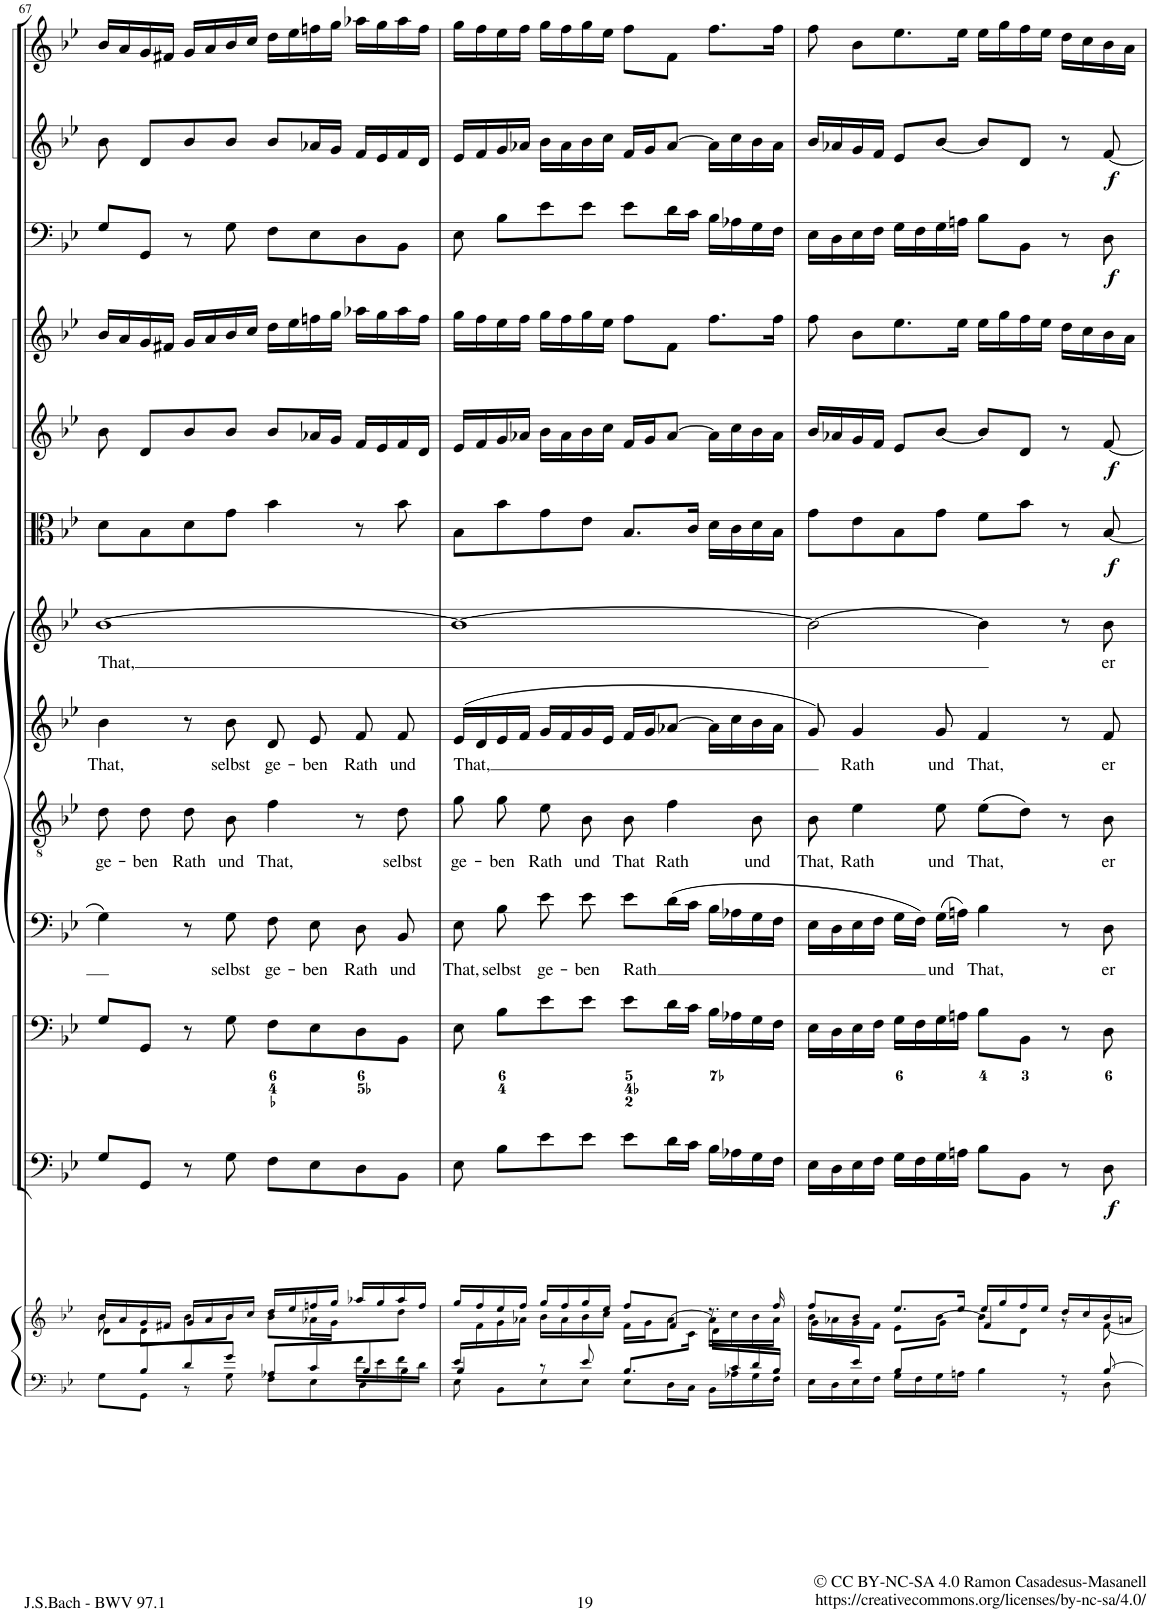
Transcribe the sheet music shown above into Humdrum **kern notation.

**kern	**kern	**kern	**kern	**kern	**text	**kern	**text	**kern	**text	**kern	**text	**kern	**kern	**kern	**kern	**kern	**kern
*part13	*part13	*part12	*part11	*part10	*part10	*part9	*part9	*part8	*part8	*part7	*part7	*part6	*part5	*part4	*part3	*part2	*part1
*staff14	*staff13	*staff12	*staff11	*staff10	*staff10	*staff9	*staff9	*staff8	*staff8	*staff7	*staff7	*staff6	*staff5	*staff4	*staff3	*staff2	*staff1
*I"Piano reduction	*	*I"Violoncello  e Violone	*I"Organo	*I"Basso	*	*I"Tenore	*	*I"Alto	*	*I"Soprano	*	*I"Viola	*I"Violino II	*I"Violino I	*I"Fagotti	*I"Oboe II	*I"Oboe I
*I'Pno	*	*	*	*	*	*	*	*	*	*	*	*	*	*	*	*I'Ob	*I'Ob
!!LO:PB:g=z
*clefF4	*clefG2	*clefF4	*clefF4	*clefF4	*	*clefGv2	*	*clefG2	*	*clefG2	*	*clefC3	*clefG2	*clefG2	*clefF4	*clefG2	*clefG2
*k[b-e-]	*k[b-e-]	*k[b-e-]	*k[b-e-]	*k[b-e-]	*	*k[b-e-]	*	*k[b-e-]	*	*k[b-e-]	*	*k[b-e-]	*k[b-e-]	*k[b-e-]	*k[b-e-]	*k[b-e-]	*k[b-e-]
*M4/4	*M4/4	*M4/4	*M4/4	*M4/4	*	*M4/4	*	*M4/4	*	*M4/4	*	*M4/4	*M4/4	*M4/4	*M4/4	*M4/4	*M4/4
*met(c)	*met(c)	*met(c)	*met(c)	*met(c)	*	*met(c)	*	*met(c)	*	*met(c)	*	*met(c)	*met(c)	*met(c)	*met(c)	*met(c)	*met(c)
=67	=67	=67	=67	=67	=67	=67	=67	=67	=67	=67	=67	=67	=67	=67	=67	=67	=67
*^	*^	*	*	*	*	*	*	*	*	*	*	*	*	*	*	*	*
*	*^	*	*^	*	*	*	*	*	*	*	*	*	*	*	*	*	*	*	*
!	!	!	!	!	!	!	!	!	!	!	!LO:LY:b	!	!LO:LY:b	!	!LO:LY:b	!	!	!	!	!	!
2.ryy	8ryy	8G\L	16b-/LL	8b-\	8d\L	8G/L	8G/L	4G\	.	8d\	ge-	4b-\	That,	[1b-	That,	8d\L	8b-\	16b-/LL	8G/L	8b-\	16b-/LL
.	.	.	16a/	.	.	.	.	.	.	.	.	.	.	.	.	.	.	16a/	.	.	16a/
!	!	!	!	!	!	!	!	!	!	!	!LO:LY:b	!	!	!	!	!	!	!	!	!	!
.	8B-/	8GG\J	16g/	8d\L	2.ryy	8GG/J	8GG/J	.	.	8d\	-ben	.	.	.	.	8B-\	8d/L	16g/	8GG/J	8d/L	16g/
.	.	.	16f#X/JJ	.	.	.	.	.	.	.	.	.	.	.	.	.	.	16f#X/JJ	.	.	16f#X/JJ
!	!	!	!	!	!	!	!	!	!	!	!LO:LY:b	!	!	!	!	!	!	!	!	!	!
.	8d/	8r	16g/LL	8b-\	.	8r	8r	8r	.	8d\	Rath	8r	.	.	.	8d\	8b-/	16g/LL	8r	8b-/	16g/LL
.	.	.	16a/	.	.	.	.	.	.	.	.	.	.	.	.	.	.	16a/	.	.	16a/
!	!	!	!	!	!	!	!	!	!LO:LY:b	!	!LO:LY:b	!	!LO:LY:b	!	!	!	!	!	!	!	!
.	8g/J	8G\	16b-/	8b-\J	.	8G\	8G\	8G\	selbst	8B-\	und	8b-\	selbst	.	.	8g\J	8b-/J	16b-/	8G\	8b-/J	16b-/
.	.	.	16cc/JJ	.	.	.	.	.	.	.	.	.	.	.	.	.	.	16cc/JJ	.	.	16cc/JJ
!	!	!	!	!	!	!	!	!	!LO:LY:b	!	!LO:LY:b	!	!LO:LY:b	!	!	!	!	!	!	!	!
.	8A-X/L	8F\L	16dd/LL	8b-\L	.	8F\L	8F\L	8F\	ge-	4f\	That,	8d/	ge-	.	.	4b-\	8b-/L	16dd\LL	8F\L	8b-/L	16dd\LL
.	.	.	16ee-/	.	.	.	.	.	.	.	.	.	.	.	.	.	.	16ee-\	.	.	16ee-\
!	!	!	!	!	!	!	!	!	!LO:LY:b	!	!	!	!LO:LY:b	!	!	!	!	!	!	!	!
.	8c/	8E-\	16ffn/	16a-X\L	.	8E-\	8E-\	8E-\	-ben	.	.	8e-/	-ben	.	.	.	16a-X/L	16ffn\	8E-\	16a-X/L	16ffn\
.	.	.	16gg/JJ	16g\JJ	.	.	.	.	.	.	.	.	.	.	.	.	16g/JJ	16gg\JJ	.	16g/JJ	16gg\JJ
!	!	!	!	!	!	!	!	!	!LO:LY:b	!	!	!	!LO:LY:b	!	!	!	!	!	!	!	!
16f\LL	8B-/	8D\	16aa-X/LL	4ryy	.	8D\	8D\	8D\	Rath	8r	.	8f/	Rath	.	.	8r	16f/LL	16aa-X\LL	8D\	16f/LL	16aa-X\LL
16e-\	.	.	16gg/	.	.	.	.	.	.	.	.	.	.	.	.	.	16e-/	16gg\	.	16e-/	16gg\
!	!	!	!	!	!	!	!	!	!LO:LY:b	!	!LO:LY:b	!	!LO:LY:b	!	!	!	!	!	!	!	!
16f\	8ryy	8B-\J	16aa-/	.	8dd\J	8BB-\J	8BB-\J	8BB-/	und	8d\	selbst	8f/	und	.	.	8b-\	16f/	16aa-\	8BB-\J	16f/	16aa-\
16d\JJ	.	.	16ff/JJ	.	.	.	.	.	.	.	.	.	.	.	.	.	16d/JJ	16ff\JJ	.	16d/JJ	16ff\JJ
=68	=68	=68	=68	=68	=68	=68	=68	=68	=68	=68	=68	=68	=68	=68	=68	=68	=68	=68	=68	=68	=68
!	!	!	!	!	!	!	!	!	!LO:LY:b	!	!LO:LY:b	!	!LO:LY:b	!	!	!	!	!	!	!	!
16e-/LL	4B-/	8E-\	16gg/LL	16ryy	8.ryy	8E-\	8E-\	8E-\	That,	8g\	ge-	(16e-/LL	That,	1b-_	.	8B-\L	16e-/LL	16gg\LL	8E-\	16e-/LL	16gg\LL
2...ryy	.	.	16ff/	16f\	.	.	.	.	.	.	.	16d/	.	.	.	.	16f/	16ff\	.	16f/	16ff\
!	!	!	!	!	!	!	!	!	!LO:LY:b	!	!LO:LY:b	!	!	!	!	!	!	!	!	!	!
.	.	8BB-\L	16ee-/	16g\	.	8B-\L	8B-\L	8B-\	selbst	8g\	-ben	16e-/	.	.	.	8b-\	16g/	16ee-\	8B-\L	16g/	16ee-\
*	*	*	*	*v	*v	*	*	*	*	*	*	*	*	*	*	*	*	*	*	*	*
.	.	.	16ff/JJ	16a-X\JJ	.	.	.	.	.	.	16f/JJ	.	.	.	.	16a-X/JJ	16ff\JJ	.	16a-X/JJ	16ff\JJ
!	!	!	!	!	!	!	!	!LO:LY:b	!	!LO:LY:b	!	!	!	!	!	!	!	!	!	!
.	8r	8E-\	16gg/LL	16b-\LL	8e-\	8e-\	8e-\	ge-	8e-\	Rath	16g/LL	.	.	.	8g\	16b-\LL	16gg\LL	8e-\	16b-\LL	16gg\LL
.	.	.	16ff/	16a-\	.	.	.	.	.	.	16f/	.	.	.	.	16a-\	16ff\	.	16a-\	16ff\
!	!	!	!	!	!	!	!	!LO:LY:b	!	!LO:LY:b	!	!	!	!	!	!	!	!	!	!
.	8e-/	8E-\J	16gg/	16b-\	8e-\J	8e-\J	8e-\	-ben	8B-\	und	16g/	.	.	.	8e-\J	16b-\	16gg\	8e-\J	16b-\	16gg\
.	.	.	16ee-/JJ	16cc\JJ	.	.	.	.	.	.	16e-/JJ	.	.	.	.	16cc\JJ	16ee-\JJ	.	16cc\JJ	16ee-\JJ
!	!	!	!	!	!	!	!	!LO:LY:b	!	!LO:LY:b	!	!	!	!	!	!	!	!	!	!
.	8.B-/L	8E-\L	8ff/L	16f\LL	8e-\L	8e-\L	8e-\L	Rath	8B-\	That	16f/LL	.	.	.	8.B-/L	16f/LL	8ff\L	8e-\L	16f/LL	8ff\L
.	.	.	.	16g\J	.	.	.	.	.	.	16g/J	.	.	.	.	16g/J	.	.	16g/J	.
!	!	!	!	!	!	!	!	!	!	!LO:LY:b	!	!	!	!	!	!	!	!	!	!
.	.	16D\L	8f/J	[>8a-\J	16d\L	16d\L	(16d\L	.	4f\	Rath	[8a-X/J	.	.	.	.	[8a-/J	8f\J	16d\L	[8a-/J	8f\J
*	*	*	*	*^	*	*	*	*	*	*	*	*	*	*	*	*	*	*	*	*
.	8ryy	16C\JJ	.	.	16c\Jk	16c\JJ	16c\JJ	16c\JJ	.	.	.	.	.	.	.	16c/Jk	.	.	16c\JJ	.	.
.	.	16BB-\LL	8.r	16a-\LL]	16d\LL	16B-\LL	16B-\LL	16B-\LL	.	.	.	16a-\LL]	.	.	.	16d\LL	16a-\LL]	8.ff\L	16B-\LL	16a-\LL]	8.ff\L
.	16c/	16A-X\	.	16cc\	8.ryy	16A-X\	16A-X\	16A-X\	.	.	.	16cc\	.	.	.	16c\	16cc\	.	16A-X\	16cc\	.
!	!	!	!	!	!	!	!	!	!	!	!LO:LY:b	!	!	!	!	!	!	!	!	!	!
.	16d/	16G\	.	16b-\	.	16G\	16G\	16G\	.	8B-\	und	16b-\	.	.	.	16d\	16b-\	.	16G\	16b-\	.
.	16B-/JJ	16F\JJ	16ff/	16a-\JJ	.	16F\JJ	16F\JJ	16F\JJ	.	.	.	16a-\JJ	.	.	.	16B-\JJ	16a-\JJ	16ff\Jk	16F\JJ	16a-\JJ	16ff\Jk
=69	=69	=69	=69	=69	=69	=69	=69	=69	=69	=69	=69	=69	=69	=69	=69	=69	=69	=69	=69	=69	=69
!	!	!	!	!	!	!	!	!	!	!	!LO:LY:b	!	!	!	!	!	!	!	!	!	!
*	*v	*v	*	*	*	*	*	*	*	*	*	*	*	*	*	*	*	*	*	*	*
8ryy	16E-\LL	8ff/L	16b-\LL	8g\L	16E-\LL	16E-\LL	16E-\LL	.	8B-\	That,	8g/)	.	2b-\_	.	8g\L	16b-/LL	8ff\	16E-\LL	16b-/LL	8ff\
.	16D\	.	16a-X\	.	16D\	16D\	16D\	.	.	.	.	.	.	.	.	16a-X/	.	16D\	16a-X/	.
!	!	!	!	!	!	!	!	!	!	!LO:LY:b	!	!LO:LY:b	!	!	!	!	!	!	!	!
8e-/J	16E-\	8b-/J	16g\	4ryy	16E-\	16E-\	16E-\	.	4e-\	Rath	4g/	Rath	.	.	8e-\	16g/	8b-\L	16E-\	16g/	8b-\L
.	16F\JJ	.	16f\JJ	.	16F\JJ	16F\JJ	16F\JJ	.	.	.	.	.	.	.	.	16f/JJ	.	16F\JJ	16f/JJ	.
8B-/L	16G\LL	8.ee-/L	8e-\L	.	16G\LL	16G\LL	16G\LL	.	.	.	.	.	.	.	8B-\	8e-/L	8.ee-\	16G\LL	8e-/L	8.ee-\
.	16F\	.	.	.	16F\	16F\	16F\JJ)	.	.	.	.	.	.	.	.	.	.	16F\	.	.
!	!	!	!	!	!	!	!	!LO:LY:b	!	!LO:LY:b	!	!LO:LY:b	!	!	!	!	!	!	!	!
4.ryy	16G\	.	[>8b-\J	8g\J	16G\	16G\	(16G\LL	und	8e-\	und	8g/	und	.	.	8g\J	[8b-/J	.	16G\	[8b-/J	.
.	16An\JJ	16ee-/Jk	.	.	16An\JJ	16An\JJ	16An\JJ)	.	.	.	.	.	.	.	.	.	16ee-\Jk	16An\JJ	.	16ee-\Jk
!	!	!	!	!	!	!	!	!LO:LY:b	!	!LO:LY:b	!	!LO:LY:b	!	!	!	!	!	!	!	!
.	4B-\	16ee-/LL	8b-\L]	4f/	8B-\L	8B-\L	4B-\	That,	(8e-\L	That,	4f/	That,	4b-\]	.	8f\L	8b-/L]	16ee-\LL	8B-\L	8b-/L]	16ee-\LL
.	.	16gg/	.	.	.	.	.	.	.	.	.	.	.	.	.	.	16gg\	.	.	16gg\
.	.	16ff/	8d\J	.	8BB-\J	8BB-\J	.	.	8d\J)	.	.	.	.	.	8b-\J	8d/J	16ff\	8BB-\J	8d/J	16ff\
.	.	16ee-/JJ	.	.	.	.	.	.	.	.	.	.	.	.	.	.	16ee-\JJ	.	.	16ee-\JJ
8r	8r	16dd/LL	8r	4ryy	8r	8r	8r	.	8r	.	8r	.	8r	.	8r	8r	16dd\LL	8r	8r	16dd\LL
.	.	16cc/	.	.	.	.	.	.	.	.	.	.	.	.	.	.	16cc\	.	.	16cc\
!	!	!	!	!	!	!	!	!LO:LY:b	!	!LO:LY:b	!	!LO:LY:b	!	!LO:LY:b	!	!	!	!	!	!
[8B-/	8D\	16b-/	[8f\	.	8D\	8D\	8D\	er	8B-\	er	8f/	er	8b-\	er	[8B-/	[8f/	16b-\	8D\	[8f/	16b-\
.	.	16an/JJ	.	.	.	.	.	.	.	.	.	.	.	.	.	.	16a\JJ	.	.	16a\JJ
*v	*v	*	*	*	*	*	*	*	*	*	*	*	*	*	*	*	*	*	*	*
*	*v	*v	*v	*	*	*	*	*	*	*	*	*	*	*	*	*	*	*	*
=	=	=	=	=	=	=	=	=	=	=	=	=	=	=	=	=	=
*-	*-	*-	*-	*-	*-	*-	*-	*-	*-	*-	*-	*-	*-	*-	*-	*-	*-
